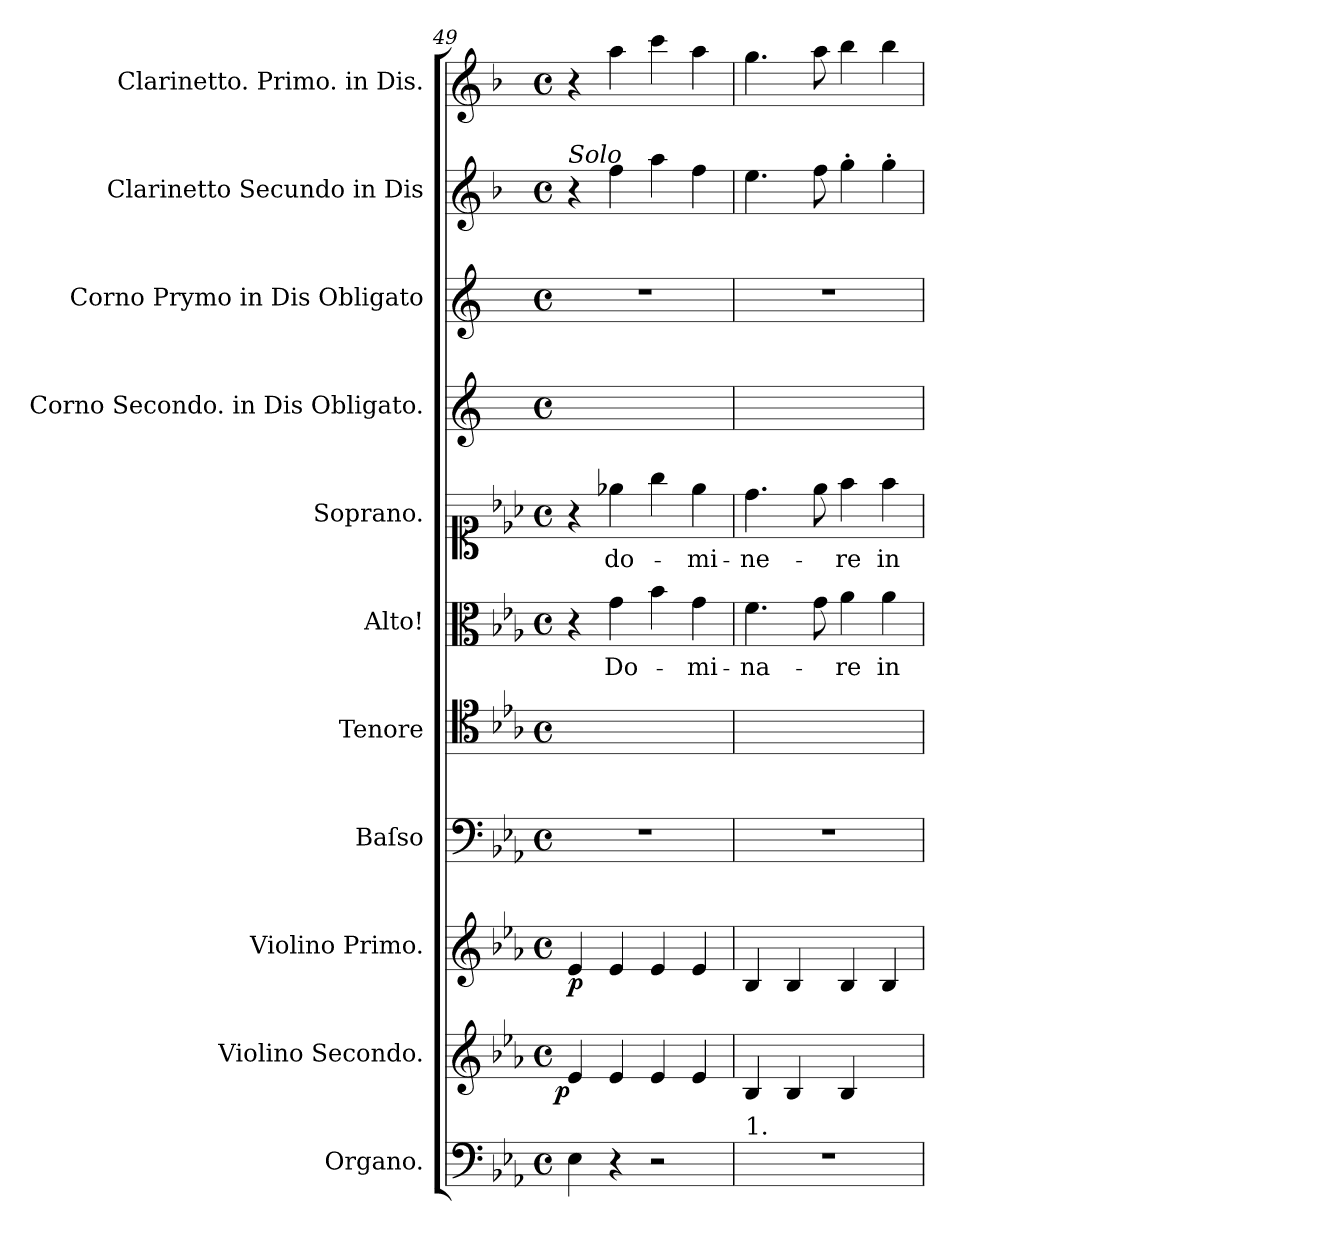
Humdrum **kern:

**kern	**kern	**dynam	**kern	**dynam	**kern	**kern	**kern	**text	**kern	**text	**kern	**kern	**kern	**kern
*part11	*part10	*part10	*part9	*part9	*part8	*part7	*part6	*part6	*part5	*part5	*part4	*part3	*part2	*part1
*staff11	*staff10	*staff10	*staff9	*staff9	*staff8	*staff7	*staff6	*staff6	*staff5	*staff5	*staff4	*staff3	*staff2	*staff1
*I"Organo.	*I"Violino Secondo.	*	*I"Violino Primo.	*	*I"Baſso	*I"Tenore	*I"Alto!	*	*I"Soprano.	*	*I"Corno Secondo. in Dis Obligato.	*I"Corno Prymo in Dis Obligato	*I"Clarinetto Secundo in Dis	*I"Clarinetto. Primo. in Dis.
*I'org	*I'vl2	*	*I'vl1	*	*I'B	*I'T	*I'A	*	*I'S	*	*I'cor2	*I'cor1	*I'Cl.	*I'Cl.
*clefF4	*clefG2	*	*clefG2	*	*clefF4	*clefC4	*clefC3	*	*clefC1	*	*clefG2	*clefG2	*clefG2	*clefG2
*	*	*	*	*	*	*	*	*	*	*	*ITrd5c9	*ITrd5c9	*ITrd1c2	*ITrd1c2
*k[b-e-a-]	*k[b-e-a-]	*	*k[b-e-a-]	*	*k[b-e-a-]	*k[b-e-a-]	*k[b-e-a-]	*	*k[b-e-a-]	*	*k[b-e-a-]	*k[b-e-a-]	*k[b-e-a-]	*k[b-e-a-]
*M4/4	*M4/4	*	*M4/4	*	*M4/4	*M4/4	*M4/4	*	*M4/4	*	*M4/4	*M4/4	*M4/4	*M4/4
*met(c)	*met(c)	*	*met(c)	*	*met(c)	*met(c)	*met(c)	*	*met(c)	*	*met(c)	*met(c)	*met(c)	*met(c)
=49	=49	=49	=49	=49	=49	=49	=49	=49	=49	=49	=49	=49	=49	=49
!	!	!	!	!	!	!	!	!	!	!	!	!	!LO:TX:a:i:t=Solo	!
!	!	!LO:DY:rj	!	!LO:DY:b	!	!	!	!	!	!	!	!	!	!
4E-\	4e-/	p.	4e-/	p	1r	1ryy	4r	.	4r	.	1ryy	1r	4r	4r
4r	4e-/	.	4e-/	.	.	.	4g\	Do-	4ee-X\	do-	.	.	4ee-\	4gg\
2r	4e-/	.	4e-/	.	.	.	4b-\	.	4gg\	.	.	.	4gg\	4bb-\
.	4e-/	.	4e-/	.	.	.	4g\	-mi-	4ee-\	-mi-	.	.	4ee-\	4gg\
=50	=50	=50	=50	=50	=50	=50	=50	=50	=50	=50	=50	=50	=50	=50
!LO:TX:a:t=1.	!	!	!	!	!	!	!	!	!	!	!	!	!	!
1r	4B-/	.	4B-/	.	1r	1ryy	4.f\	-na-	4.dd\	-ne-	1ryy	1r	4.dd\	4.ff\
.	4B-/	.	4B-/	.	.	.	.	.	.	.	.	.	.	.
.	.	.	.	.	.	.	8g\	.	8ee-\	.	.	.	8ee-\	8gg\
.	4B-/	.	4B-/	.	.	.	4a-\	-re	4ff\	-re	.	.	4ff'\	4aa-\
.	4ryy	.	4B-/	.	.	.	4a-\	in	4ff\	in	.	.	4ff'\	4aa-\
=	=	=	=	=	=	=	=	=	=	=	=	=	=	=
*-	*-	*-	*-	*-	*-	*-	*-	*-	*-	*-	*-	*-	*-	*-
